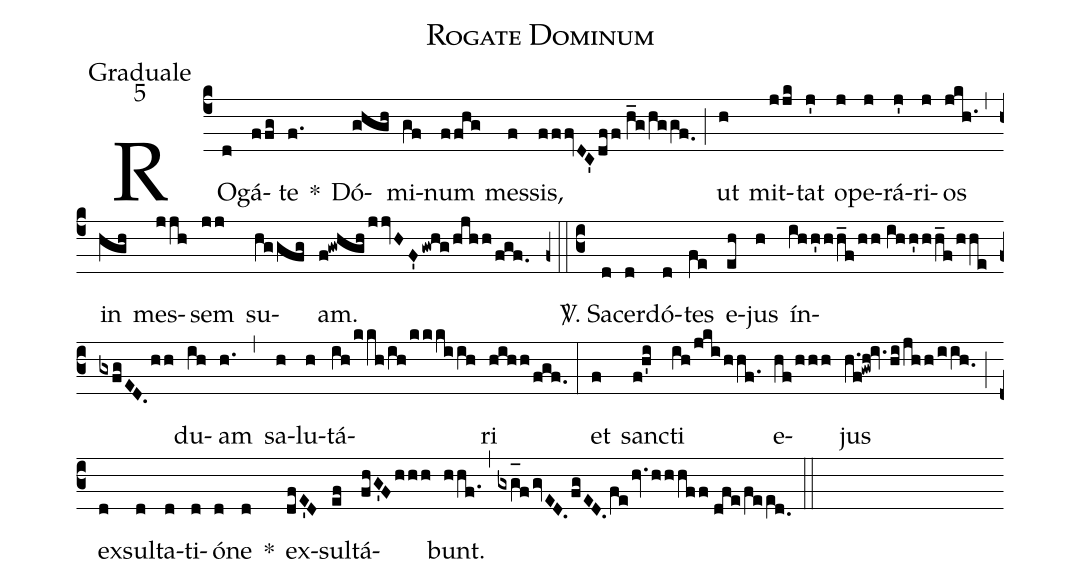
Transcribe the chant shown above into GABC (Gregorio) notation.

name:Rogate Dominum;
office-part:Graduale;
mode:5;
%%
(c4) RO(d)gá(ffg)te(f.) *() Dó(ghgh)mi(gf)num(ffhg) mes(f)sis,(fffvDC'dff//h_g/hggf.0) (;) ut(h) mit(jjk)tat(j') o(j)pe(j)rá(j')ri(j)os(jkh.1) (,) in(hgh) mes(jjh)sem(jj) su(hggfg)am.(f!gwhghjjvHF'gwhg/hjh/!h/fgf.) (z0::c3) <sp>V/</sp>. Sa(d)cer(d)dó(d)tes(fe) e(eh)jus(h) ín(ihh'hh_f/hh//ihh'hh_f/hhe//gxfgED.hh)du(ih)am(h.) (,) sa(h)lu(h)tá(ih/kkh/ih/kkkiih)ri(hihh/fgf.) (:) et(f) san(f!h'i)cti(ih/jkihhf.) e(hf/hhh)jus(h.f!gwh!iv.hi/jhh/iih.0) (;) ex(d)sul(d)ta(d)ti(d)ó(d)ne(d) *() ex(dfE'D)sul(ef)tá(fhG'Fhhh)bunt.(hhf.) (,) (gxg_[oh:h]fgvED.fgED.fehv.hhhff//dfe/fee[ll:1]d.0) (::)
